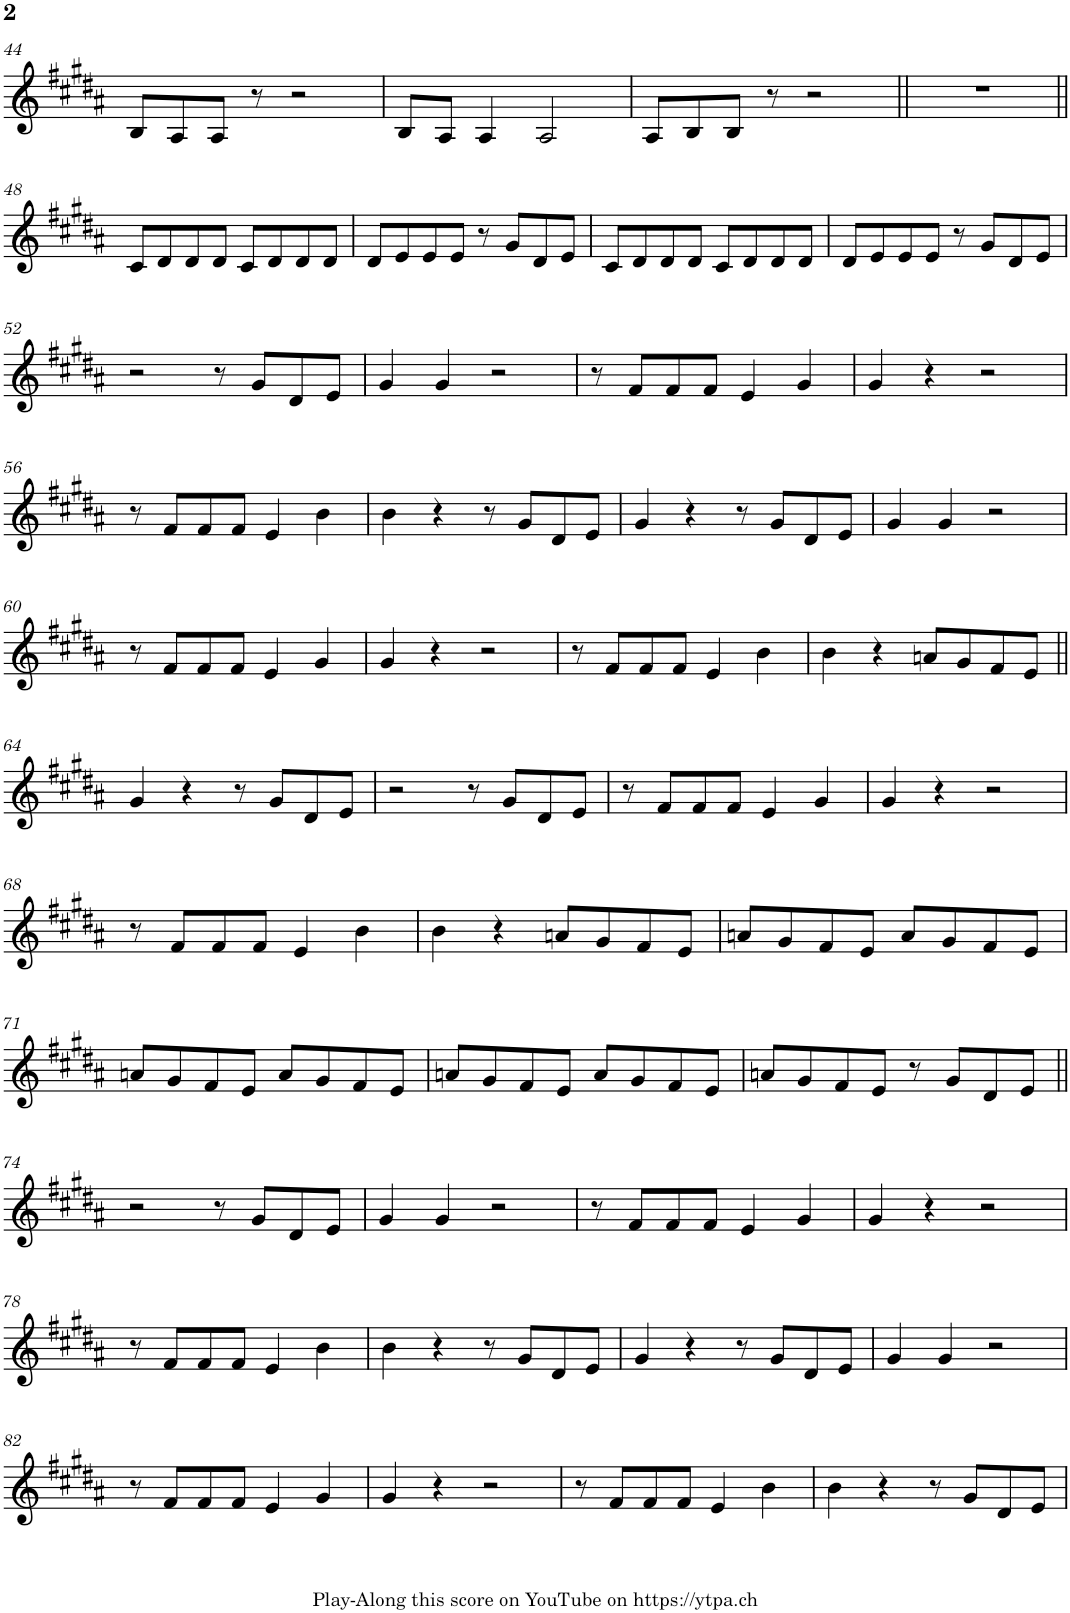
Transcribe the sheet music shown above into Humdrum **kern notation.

**kern
*part1
*staff1
*I"Piano
*I'Pno.
!!LO:PB:g=z
*clefG2
*k[f#c#g#d#a#]
*M4/4
=44
8B/L
8A#/
8A#/J
8r
2r
=45
8B/L
8A#/J
4A#/
2A#/
=46
8A#/L
8B/
8B/J
8r
2r
=47||
1r
!!LO:LB:g=z
=48||
8c#/L
8d#/
8d#/
8d#/J
8c#/L
8d#/
8d#/
8d#/J
=49
8d#/L
8e/
8e/
8e/J
8r
8g#/L
8d#/
8e/J
=50
8c#/L
8d#/
8d#/
8d#/J
8c#/L
8d#/
8d#/
8d#/J
=51
8d#/L
8e/
8e/
8e/J
8r
8g#/L
8d#/
8e/J
!!LO:LB:g=z
=52
2r
8r
8g#/L
8d#/
8e/J
=53
4g#/
4g#/
2r
=54
8r
8f#/L
8f#/
8f#/J
4e/
4g#/
=55
4g#/
4r
2r
!!LO:LB:g=z
=56
8r
8f#/L
8f#/
8f#/J
4e/
4b\
=57
4b\
4r
8r
8g#/L
8d#/
8e/J
=58
4g#/
4r
8r
8g#/L
8d#/
8e/J
=59
4g#/
4g#/
2r
!!LO:LB:g=z
=60
8r
8f#/L
8f#/
8f#/J
4e/
4g#/
=61
4g#/
4r
2r
=62
8r
8f#/L
8f#/
8f#/J
4e/
4b\
=63
4b\
4r
8an/L
8g#/
8f#/
8e/J
!!LO:LB:g=z
=64||
4g#/
4r
8r
8g#/L
8d#/
8e/J
=65
2r
8r
8g#/L
8d#/
8e/J
=66
8r
8f#/L
8f#/
8f#/J
4e/
4g#/
=67
4g#/
4r
2r
!!LO:LB:g=z
=68
8r
8f#/L
8f#/
8f#/J
4e/
4b\
=69
4b\
4r
8an/L
8g#/
8f#/
8e/J
=70
8an/L
8g#/
8f#/
8e/J
8a/L
8g#/
8f#/
8e/J
!!LO:LB:g=z
=71
8an/L
8g#/
8f#/
8e/J
8a/L
8g#/
8f#/
8e/J
=72
8an/L
8g#/
8f#/
8e/J
8a/L
8g#/
8f#/
8e/J
=73
8an/L
8g#/
8f#/
8e/J
8r
8g#/L
8d#/
8e/J
!!LO:LB:g=z
=74||
2r
8r
8g#/L
8d#/
8e/J
=75
4g#/
4g#/
2r
=76
8r
8f#/L
8f#/
8f#/J
4e/
4g#/
=77
4g#/
4r
2r
!!LO:LB:g=z
=78
8r
8f#/L
8f#/
8f#/J
4e/
4b\
=79
4b\
4r
8r
8g#/L
8d#/
8e/J
=80
4g#/
4r
8r
8g#/L
8d#/
8e/J
=81
4g#/
4g#/
2r
!!LO:LB:g=z
=82
8r
8f#/L
8f#/
8f#/J
4e/
4g#/
=83
4g#/
4r
2r
=84
8r
8f#/L
8f#/
8f#/J
4e/
4b\
=85
4b\
4r
8r
8g#/L
8d#/
8e/J
=
*-
